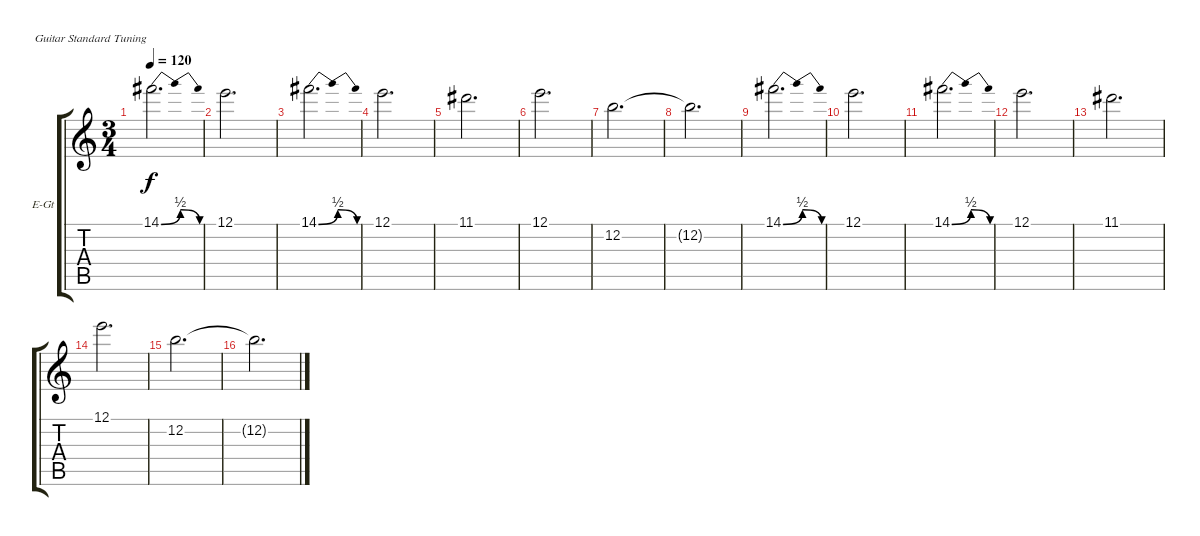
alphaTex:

\bracketExtendMode groupsimilarinstruments
\firstSystemTrackNameOrientation horizontal
\otherSystemsTrackNameOrientation horizontal
\track ("Piste 5" "E-Gt") {instrument overdrivenguitar}
\staff {score tabs}
\tuning (E4 B3 G3 D3 A2 E2)
\ts (3 4)
\tempo 120
\clef g2
\ks c
14.1{be (bendrelease 0 0 29.4 2 29.4 2 30 0)}.2{d dy f} |
12.1.2{d} |
14.1{be (bendrelease 0 0 29.4 2 29.4 2 30 0)}.2{d} |
12.1.2{d} |
11.1.2{d} |
12.1.2{d} |
12.2.2{d} |
12.2{t}.2{d} |
14.1{be (bendrelease 0 0 29.4 2 29.4 2 30 0)}.2{d} |
12.1.2{d} |
14.1{be (bendrelease 0 0 29.4 2 29.4 2 30 0)}.2{d} |
12.1.2{d} |
11.1.2{d} |
12.1.2{d} |
12.2.2{d} |
12.2{t}.2{d}
